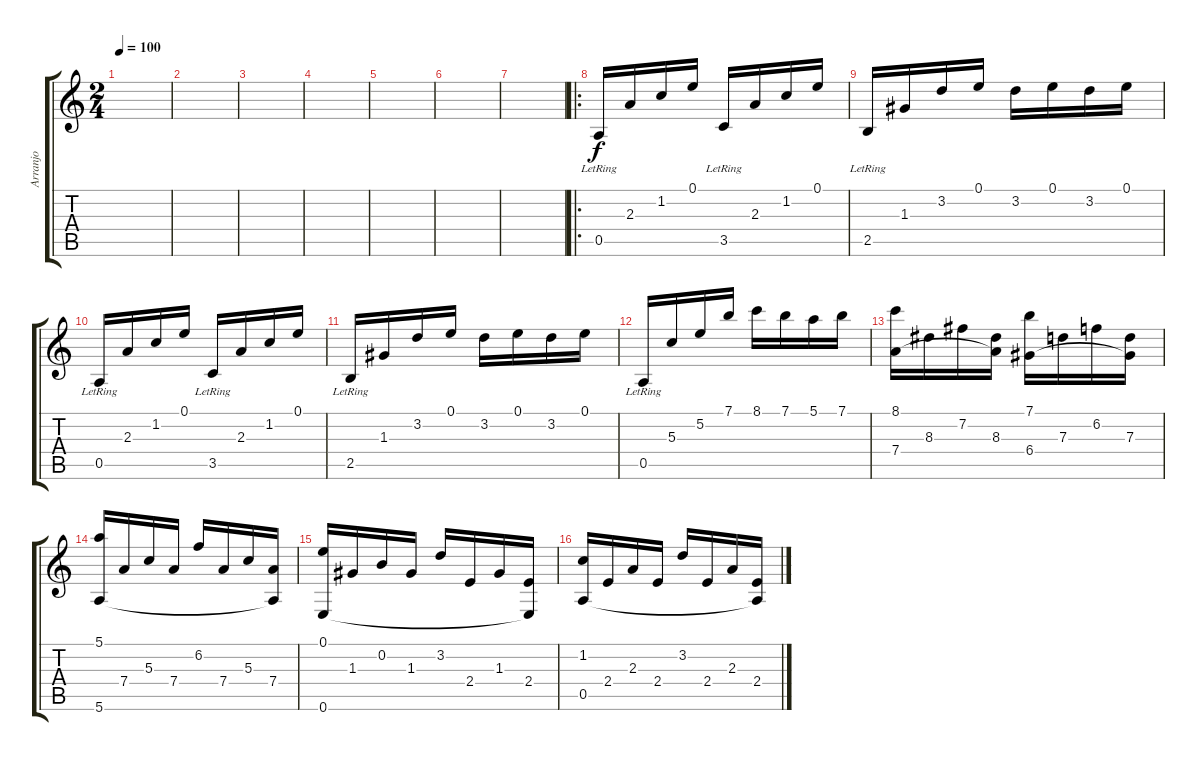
\track ("Arranjo" "Arranjo") {instrument acousticguitarnylon}
\staff {score tabs}
\tuning (E4 B3 G3 D3 A2 E2) {hide}
\ts (2 4)
\tempo 100
\clef g2
\ks c
|
|
|
|
|
|
|
\ro
0.5{lr}.16 2.3.16 1.2.16 0.1.16 3.5{lr}.16 2.3.16 1.2.16 0.1.16 |
2.5{lr}.16 1.3.16 3.2.16 0.1.16 3.2.16 0.1.16 3.2.16 0.1.16 |
0.5{lr}.16 2.3.16 1.2.16 0.1.16 3.5{lr}.16 2.3.16 1.2.16 0.1.16 |
2.5{lr}.16 1.3.16 3.2.16 0.1.16 3.2.16 0.1.16 3.2.16 0.1.16 |
0.5{lr}.16 5.3.16 5.2.16 7.1.16 8.1.16 7.1.16 5.1.16 7.1.16 |
(8.1 7.4).16 8.3.16 7.2.16 (8.3 7.4{t}).16 (7.1 6.4).16 7.3.16 6.2.16 (7.3 6.4{t}).16 |
(5.1 5.6).16 7.4.16 5.3.16 7.4.16 6.2.16 7.4.16 5.3.16 (7.4 5.6{t}).16 |
(0.1 0.6).16 1.3.16 0.2.16 1.3.16 3.2.16 2.4.16 1.3.16 (2.4 0.6{t}).16 |
(1.2 0.5).16 2.4.16 2.3.16 2.4.16 3.2.16 2.4.16 2.3.16 (2.4 0.5{t}).16
